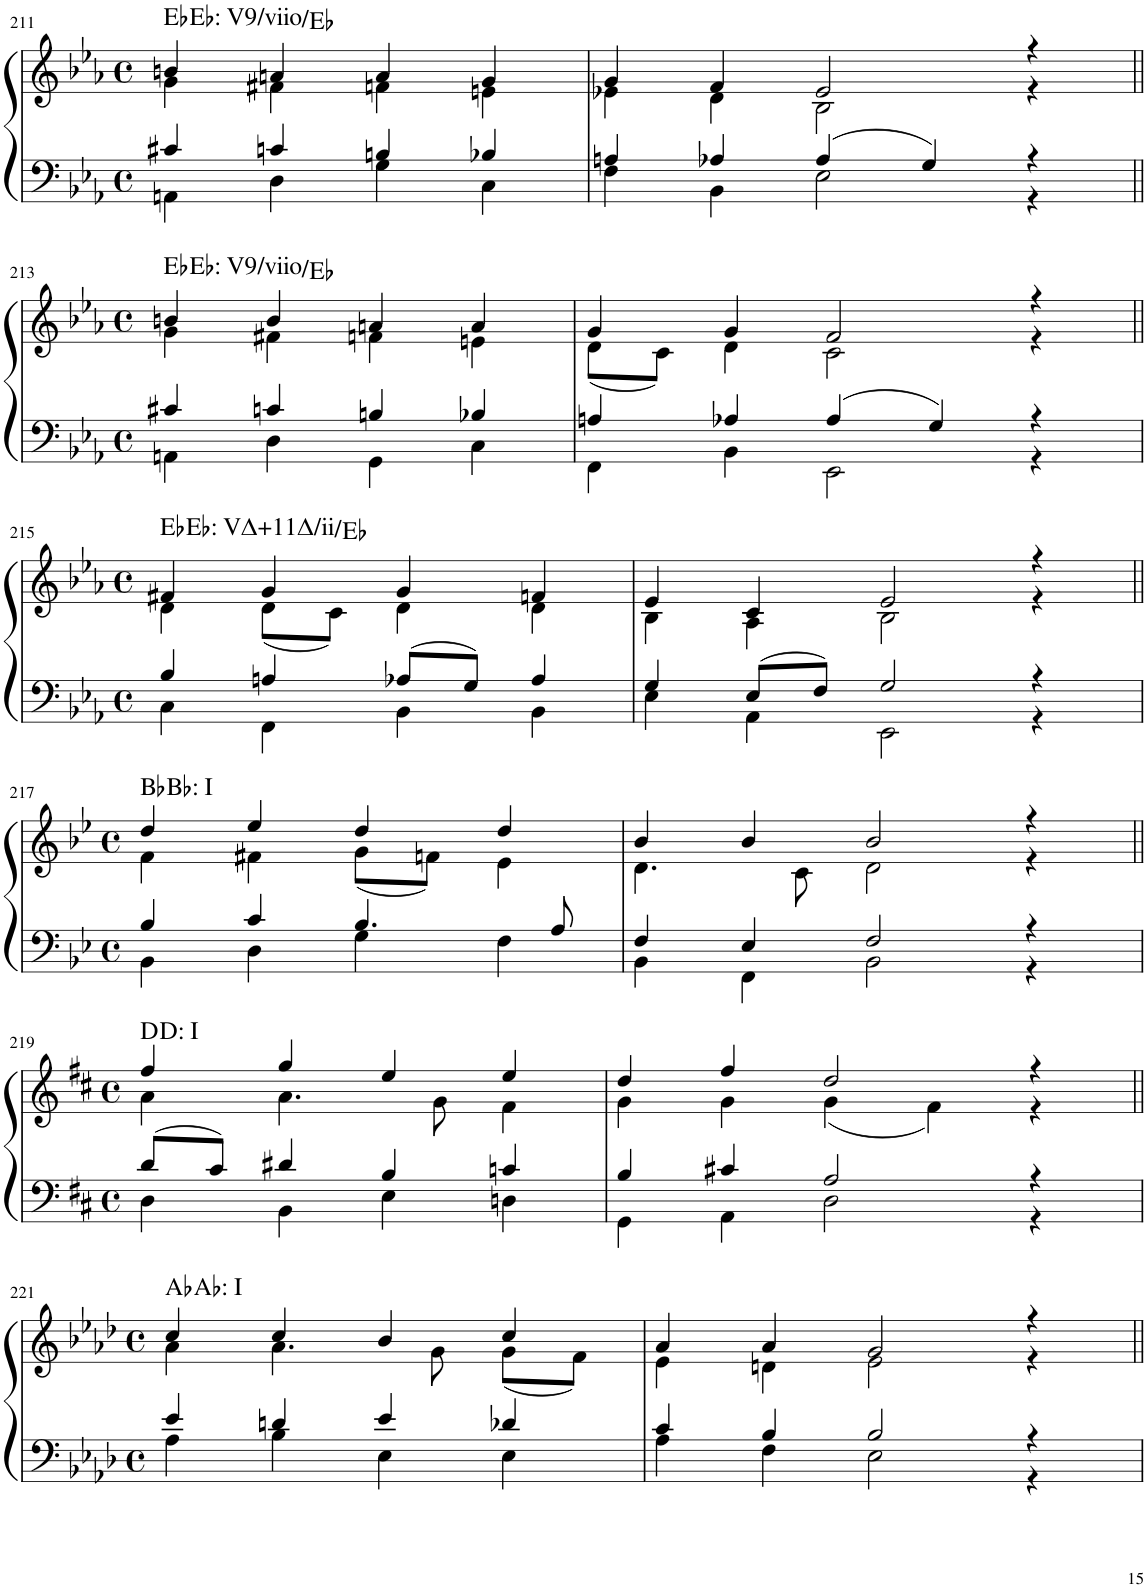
**kern	**kern	**harte
*part1	*part1	*part1
*staff2	*staff1	*
*I"Piano	*	*
*I'Pno.	*	*
!!LO:PB:g=z
*clefF4	*clefG2	*
*k[b-e-a-]	*k[b-e-a-]	*
*E-:	*E-:	*
*M4/4	*M4/4	*
*met(c)	*met(c)	*
=211	=211	=211
*^	*^	*
!	!	!	!	!LO:H:kt=9/
4c#X/	4AAn\	4bn/	4g\	Eb:maj
4cn/	4D\	4an/	4f#X\	.
4Bn/	4G\	4a/	4fn\	.
4B-X/	4C\	4g/	4en\	.
=212	=212	=212	=212	=212
4An/	4F\	4g/	4e-X\	.
4A-X/	4BB-\	4f/	4d\	.
4A-/	2E-\	2e-/	2B-\	.
4G/	.	.	.	.
4r	4r	4r	4r	.
!!LO:LB:g=z	!!
=213||	=213||	=213||	=213||	=213||
*M4/4	*	*M4/4	*	*
*met(c)	*	*met(c)	*	*
!	!	!	!	!LO:H:kt=9/
4c#X/	4AAn\	4bn/	4g\	Eb:maj
4cn/	4D\	4b/	4f#X\	.
4Bn/	4GG\	4an/	4fn\	.
4B-X/	4C\	4a/	4en\	.
=214	=214	=214	=214	=214
4An/	4FF\	4g/	(<8d\L	.
.	.	.	8c\J)	.
4A-X/	4BB-\	4g/	4d\	.
4A-/	2EE-\	2f/	2c\	.
4G/	.	.	.	.
4r	4r	4r	4r	.
!!LO:LB:g=z	!!
=215||	=215||	=215||	=215||	=215||
*M4/4	*	*M4/4	*	*
*met(c)	*	*met(c)	*	*
!	!	!	!	!LO:H:kt=11
4B-/	4C\	4f#X/	4d\	Eb:9(11)
4An/	4FF\	4g/	(<8d\L	.
.	.	.	8c\J)	.
8A-X/L	4BB-\	4g/	4d\	.
8G/J	.	.	.	.
4A-/	4BB-\	4fn/	4d\	.
=216	=216	=216	=216	=216
4G/	4E-\	4e-/	4B-\	.
8E-/L	4AA-\	4c/	4A-\	.
8F/J	.	.	.	.
2G/	2EE-\	2e-/	2B-\	.
4r	4r	4r	4r	.
!!LO:LB:g=z	!!
=217||	=217||	=217||	=217||	=217||
*k[b-e-]	*	*k[b-e-]	*	*
*B-:	*	*B-:	*	*
*M4/4	*	*M4/4	*	*
*met(c)	*	*met(c)	*	*
4B-/	4BB-\	4dd/	4f\	Bb:maj
4c/	4D\	4ee-/	4f#X\	.
4.B-/	4G\	4dd/	(<8g\L	.
.	.	.	8fn\J)	.
.	4F\	4dd/	4e-\	.
8A/	.	.	.	.
=218	=218	=218	=218	=218
4F/	4BB-\	4b-/	4.d\	.
4E-/	4FF\	4b-/	.	.
.	.	.	8c\	.
2F/	2BB-\	2b-/	2d\	.
4r	4r	4r	4r	.
!!LO:LB:g=z	!!
=219||	=219||	=219||	=219||	=219||
*k[f#c#]	*	*k[f#c#]	*	*
*D:	*	*D:	*	*
*M4/4	*	*M4/4	*	*
*met(c)	*	*met(c)	*	*
8d/L	4D\	4ff#/	4a\	D:maj
8c#/J	.	.	.	.
4d#X/	4BB\	4gg/	4.a\	.
4B/	4E\	4ee/	.	.
.	.	.	8g\	.
4cn/	4Dn\	4ee/	4f#\	.
=220	=220	=220	=220	=220
4B/	4GG\	4dd/	4g\	.
4c#X/	4AA\	4ff#/	4g\	.
2A/	2D\	2dd/	(<4g\	.
.	.	.	4f#\)	.
4r	4r	4r	4r	.
!!LO:LB:g=z	!!
=221||	=221||	=221||	=221||	=221||
*k[b-e-a-d-]	*	*k[b-e-a-d-]	*	*
*A-:	*	*A-:	*	*
*M4/4	*	*M4/4	*	*
*met(c)	*	*met(c)	*	*
4e-/	4A-\	4cc/	4a-\	Ab:maj
4dn/	4B-\	4cc/	4.a-\	.
4e-/	4E-\	4b-/	.	.
.	.	.	8g\	.
4d-X/	4E-\	4cc/	(<8g\L	.
.	.	.	8f\J)	.
=222	=222	=222	=222	=222
4c/	4A-\	4a-/	4e-\	.
4B-/	4F\	4a-/	4dn\	.
2B-/	2E-\	2g/	2e-\	.
4r	4r	4r	4r	.
*v	*v	*	*	*
*	*v	*v	*
=||	=||	=||
*-	*-	*-
